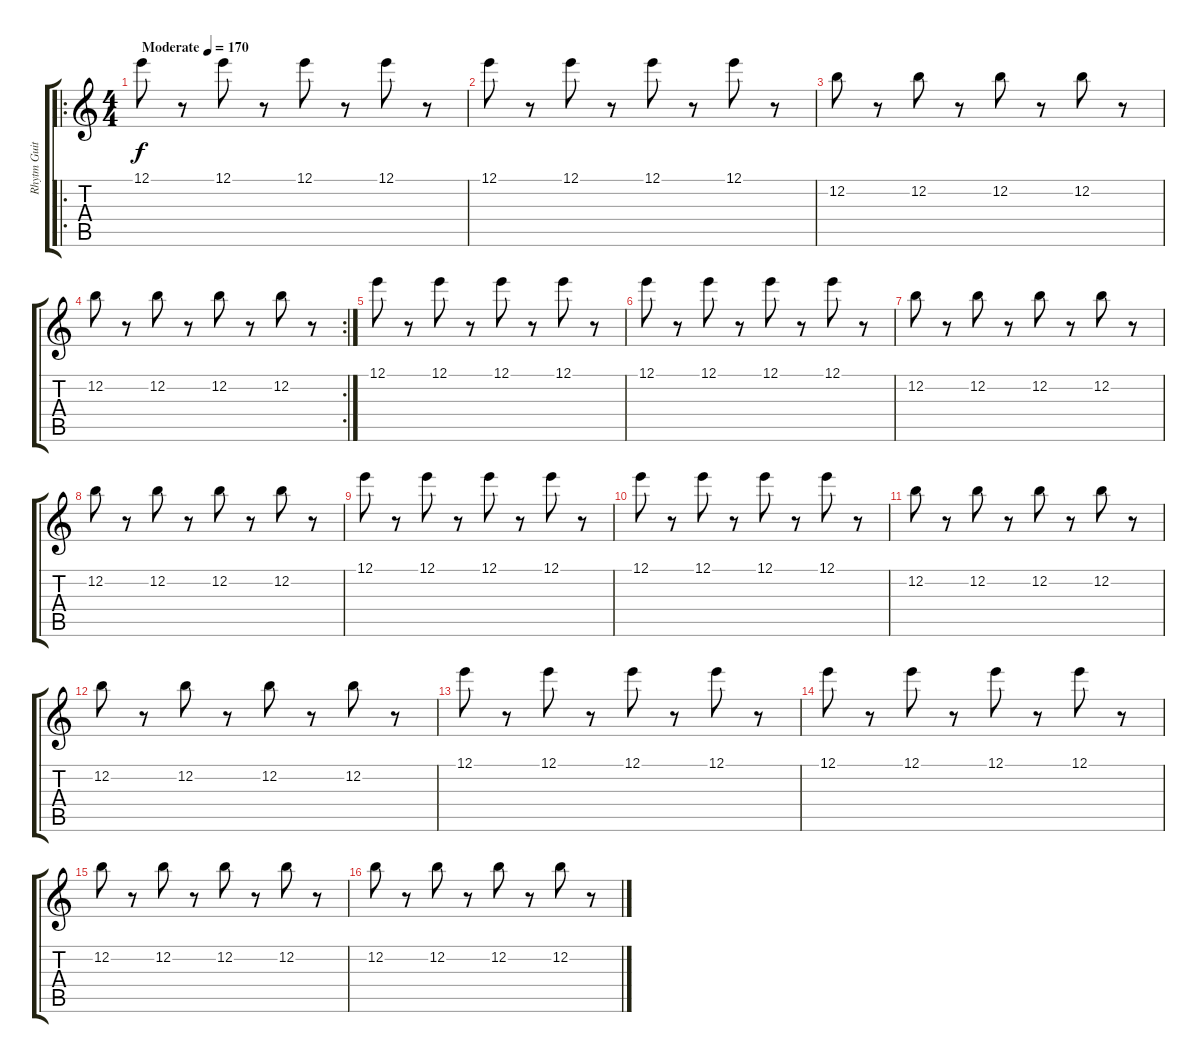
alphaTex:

\track ("Rhytm Guitar" "Rhytm Guit") {instrument distortionguitar}
\staff {score tabs}
\tuning (E4 B3 G3 D3 A2 E2) {hide}
\ro
\ts (4 4)
\tempo (170 "Moderate")
\clef g2
\ks c
12.1.8{dy f instrument distortionguitar} r.8 12.1.8 r.8 12.1.8 r.8 12.1.8 r.8 |
12.1.8 r.8 12.1.8 r.8 12.1.8 r.8 12.1.8 r.8 |
12.2.8 r.8 12.2.8 r.8 12.2.8 r.8 12.2.8 r.8 |
\rc 2
12.2.8 r.8 12.2.8 r.8 12.2.8 r.8 12.2.8 r.8 |
12.1.8 r.8 12.1.8 r.8 12.1.8 r.8 12.1.8 r.8 |
12.1.8 r.8 12.1.8 r.8 12.1.8 r.8 12.1.8 r.8 |
12.2.8 r.8 12.2.8 r.8 12.2.8 r.8 12.2.8 r.8 |
12.2.8 r.8 12.2.8 r.8 12.2.8 r.8 12.2.8 r.8 |
12.1.8 r.8 12.1.8 r.8 12.1.8 r.8 12.1.8 r.8 |
12.1.8 r.8 12.1.8 r.8 12.1.8 r.8 12.1.8 r.8 |
12.2.8 r.8 12.2.8 r.8 12.2.8 r.8 12.2.8 r.8 |
12.2.8 r.8 12.2.8 r.8 12.2.8 r.8 12.2.8 r.8 |
12.1.8 r.8 12.1.8 r.8 12.1.8 r.8 12.1.8 r.8 |
12.1.8 r.8 12.1.8 r.8 12.1.8 r.8 12.1.8 r.8 |
12.2.8 r.8 12.2.8 r.8 12.2.8 r.8 12.2.8 r.8 |
12.2.8 r.8 12.2.8 r.8 12.2.8 r.8 12.2.8 r.8
